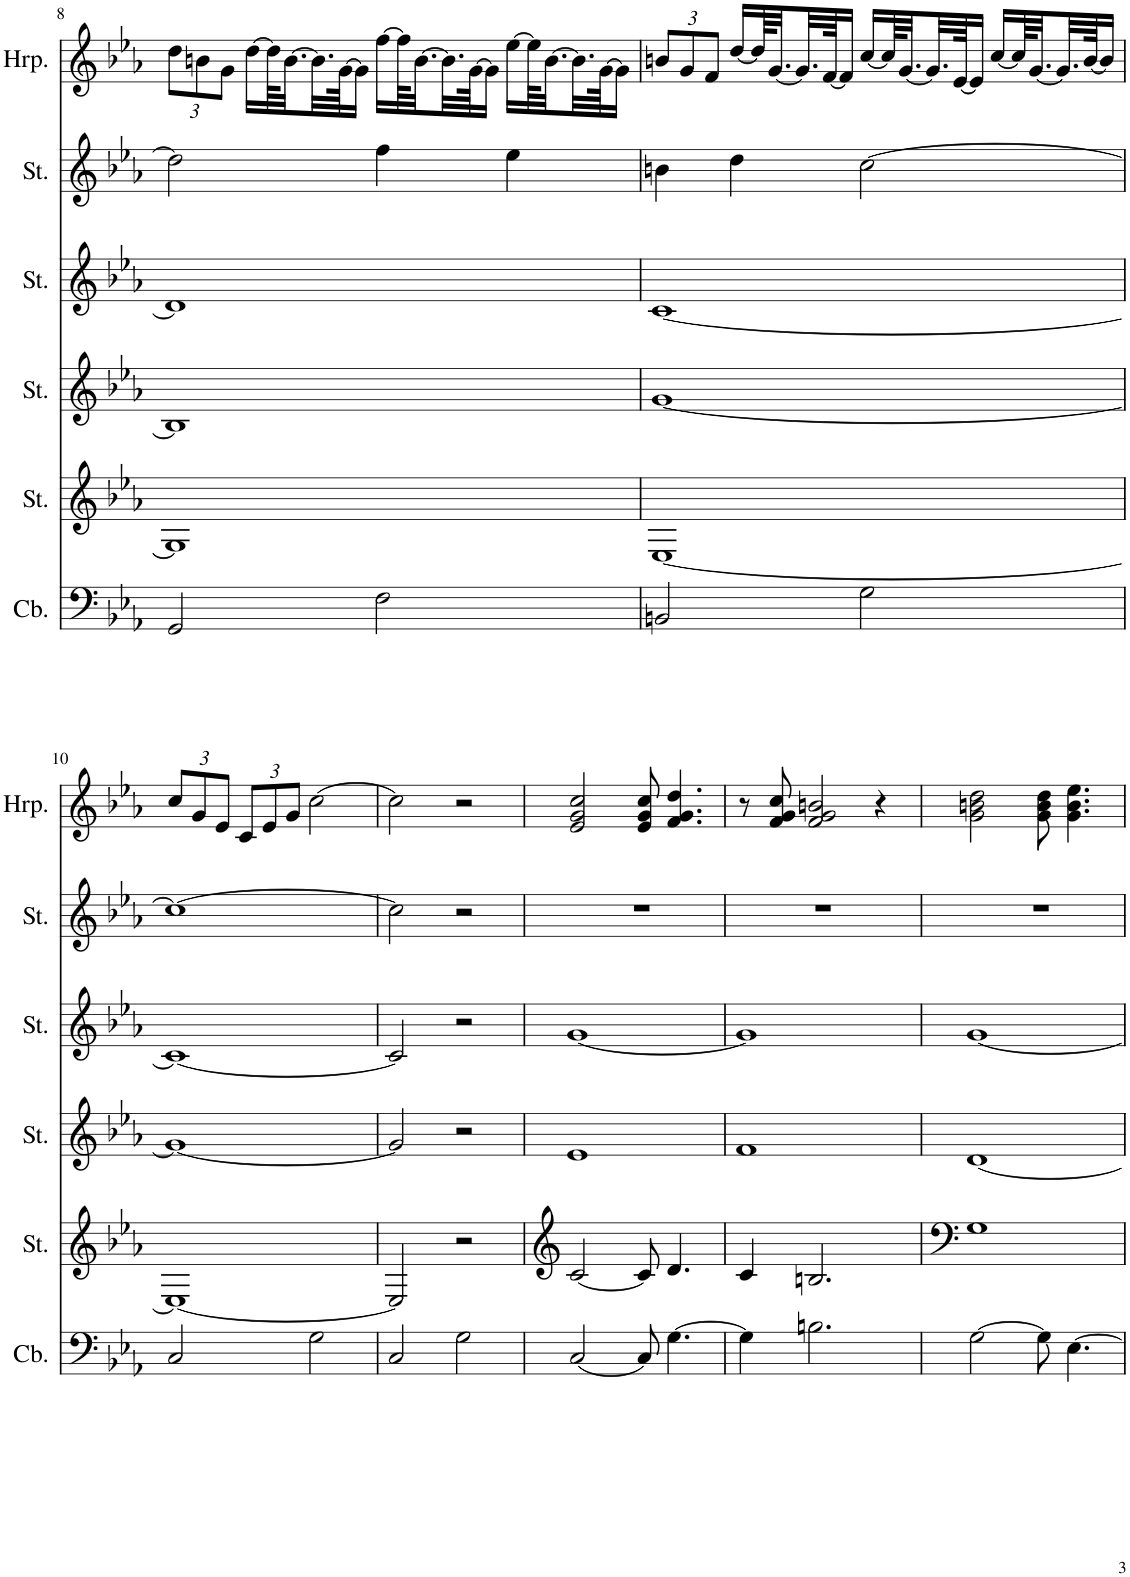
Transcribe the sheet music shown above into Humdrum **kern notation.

**kern	**kern	**kern	**kern	**kern	**kern
*part6	*part5	*part4	*part3	*part2	*part1
*staff6	*staff5	*staff4	*staff3	*staff2	*staff1
*I"Contrebasse	*I"Cordes	*I"Cordes	*I"Cordes	*I"Cordes	*I"Harpe
*I'Cb.	*	*	*	*	*I'Hrp.
!!LO:PB:g=z
*clefF4	*clefG2	*clefG2	*clefG2	*clefG2	*clefG2
*Trd7c12	*	*	*	*	*
*k[b-e-a-]	*k[b-e-a-]	*k[b-e-a-]	*k[b-e-a-]	*k[b-e-a-]	*k[b-e-a-]
*M4/4	*M4/4	*M4/4	*M4/4	*M4/4	*M4/4
*	*	*	*	*	*Xbrackettup
=8	=8	=8	=8	=8	=8
2GG/	1G]	1B]	1d]	2dd\]	12dd\L
.	.	.	.	.	12bn\
.	.	.	.	.	12g\J
.	.	.	.	.	[16dd\LL
.	.	.	.	.	64dd\KL]
.	.	.	.	.	[32.b\
.	.	.	.	.	32.b\]
.	.	.	.	.	[64g\JK
.	.	.	.	.	16g\JJ]
2F\	.	.	.	4ff\	[16ff\LL
.	.	.	.	.	64ff\KL]
.	.	.	.	.	[32.b\
.	.	.	.	.	32.b\]
.	.	.	.	.	[64g\JK
.	.	.	.	.	16g\JJ]
.	.	.	.	4ee-\	[16ee-\LL
.	.	.	.	.	64ee-\KL]
.	.	.	.	.	[32.b\
.	.	.	.	.	32.b\]
.	.	.	.	.	[64g\JK
.	.	.	.	.	16g\JJ]
=9	=9	=9	=9	=9	=9
2BBn/	[1E-	[1g	[1c	4bn\	12bn/L
.	.	.	.	.	12g/
.	.	.	.	.	12f/J
.	.	.	.	4dd\	[16dd/LL
.	.	.	.	.	64dd/KL]
.	.	.	.	.	[32.g/
.	.	.	.	.	32.g/]
.	.	.	.	.	[64f/JK
.	.	.	.	.	16f/JJ]
2G\	.	.	.	[2cc\	[16cc/LL
.	.	.	.	.	64cc/KL]
.	.	.	.	.	[32.g/
.	.	.	.	.	32.g/]
.	.	.	.	.	[64e-/JK
.	.	.	.	.	16e-/JJ]
.	.	.	.	.	[16cc/LL
.	.	.	.	.	64cc/KL]
.	.	.	.	.	[32.g/
.	.	.	.	.	32.g/]
.	.	.	.	.	[64b/JK
.	.	.	.	.	16b/JJ]
!!LO:LB:g=z
=10	=10	=10	=10	=10	=10
2C/	1E-_	1g_	1c_	1cc_	12cc/L
.	.	.	.	.	12g/
.	.	.	.	.	12e-/J
.	.	.	.	.	12c/L
.	.	.	.	.	12e-/
.	.	.	.	.	12g/J
2G\	.	.	.	.	[2cc\
=11	=11	=11	=11	=11	=11
2C/	2E-/]	2g/]	2c/]	2cc\]	2cc\]
2G\	2r	2r	2r	2r	2r
=12	=12	=12	=12	=12	=12
[2C/	[2c/	1e-	[1g	1r	2e-/ 2g/ 2cc/
8C/]	8c/]	.	.	.	8e-/ 8g/ 8cc/
[4.G\	4.d/	.	.	.	4.f/ 4.g/ 4.dd/
=13	=13	=13	=13	=13	=13
4G\]	4c/	1f	1g]	1r	8r
.	.	.	.	.	8f/ 8g/ 8cc/
2.Bn\	2.Bn/	.	.	.	2f/ 2g/ 2bn/
.	.	.	.	.	4r
=14	=14	=14	=14	=14	=14
[2G\	1G	[1d	[1g	1r	2g\ 2bn\ 2dd\
8G\]	.	.	.	.	8g\ 8b\ 8dd\
[4.E-\	.	.	.	.	4.g\ 4.b\ 4.ee-\
=	=	=	=	=	=
*-	*-	*-	*-	*-	*-
